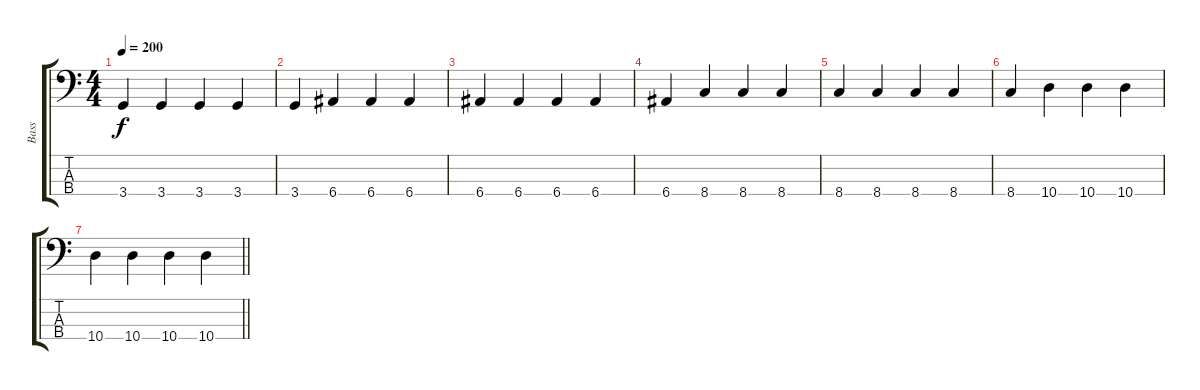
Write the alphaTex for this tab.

\track ("Bass" "Bass") {instrument electricbasspick}
\staff {score tabs}
\tuning (G2 D2 A1 E1) {hide}
\ts (4 4)
\tempo 200
\clef f4
\ks c
3.4.4{dy f} 3.4.4 3.4.4 3.4.4 |
3.4.4 6.4.4 6.4.4 6.4.4 |
6.4.4 6.4.4 6.4.4 6.4.4 |
6.4.4 8.4.4 8.4.4 8.4.4 |
8.4.4 8.4.4 8.4.4 8.4.4 |
8.4.4 10.4.4 10.4.4 10.4.4 |
\barLineRight lightlight
10.4.4 10.4.4 10.4.4 10.4.4
